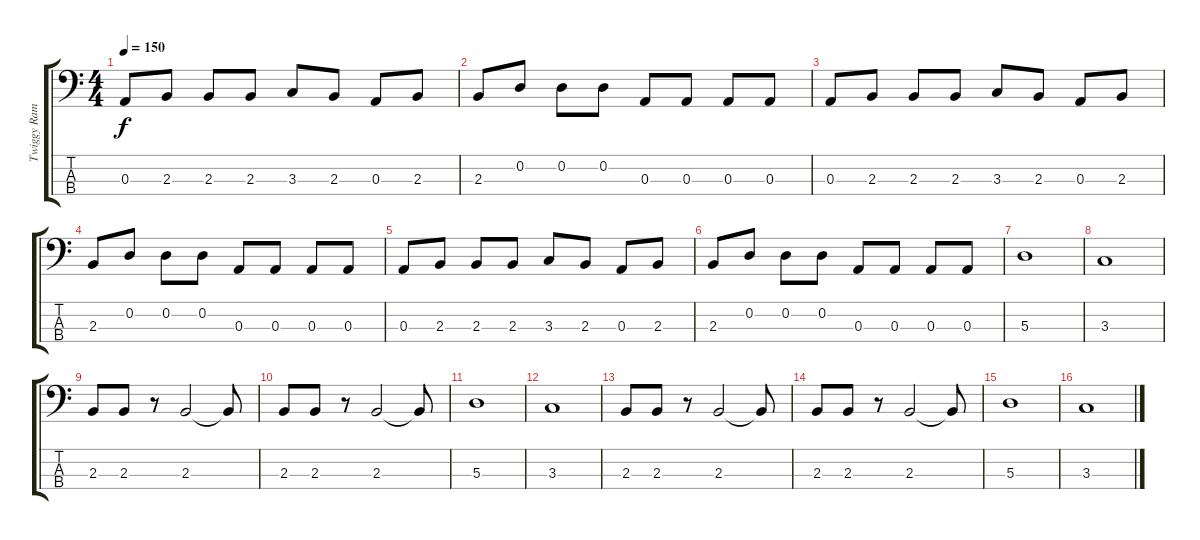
\track ("Twiggy Ramirez" "Twiggy Ram") {instrument synthbass2}
\staff {score tabs}
\tuning (G2 D2 A1 E1) {hide}
\ts (4 4)
\tempo 150
\clef f4
\ks c
0.3.8{dy f} 2.3.8 2.3.8 2.3.8 3.3.8 2.3.8 0.3.8 2.3.8 |
2.3.8 0.2.8 0.2.8 0.2.8 0.3.8 0.3.8 0.3.8 0.3.8 |
0.3.8 2.3.8 2.3.8 2.3.8 3.3.8 2.3.8 0.3.8 2.3.8 |
2.3.8 0.2.8 0.2.8 0.2.8 0.3.8 0.3.8 0.3.8 0.3.8 |
0.3.8 2.3.8 2.3.8 2.3.8 3.3.8 2.3.8 0.3.8 2.3.8 |
2.3.8 0.2.8 0.2.8 0.2.8 0.3.8 0.3.8 0.3.8 0.3.8 |
5.3.1 |
3.3.1 |
2.3.8 2.3.8 r.8 2.3.2 2.3{t}.8 |
2.3.8 2.3.8 r.8 2.3.2 2.3{t}.8 |
5.3.1 |
3.3.1 |
2.3.8 2.3.8 r.8 2.3.2 2.3{t}.8 |
2.3.8 2.3.8 r.8 2.3.2 2.3{t}.8 |
5.3.1 |
3.3.1
